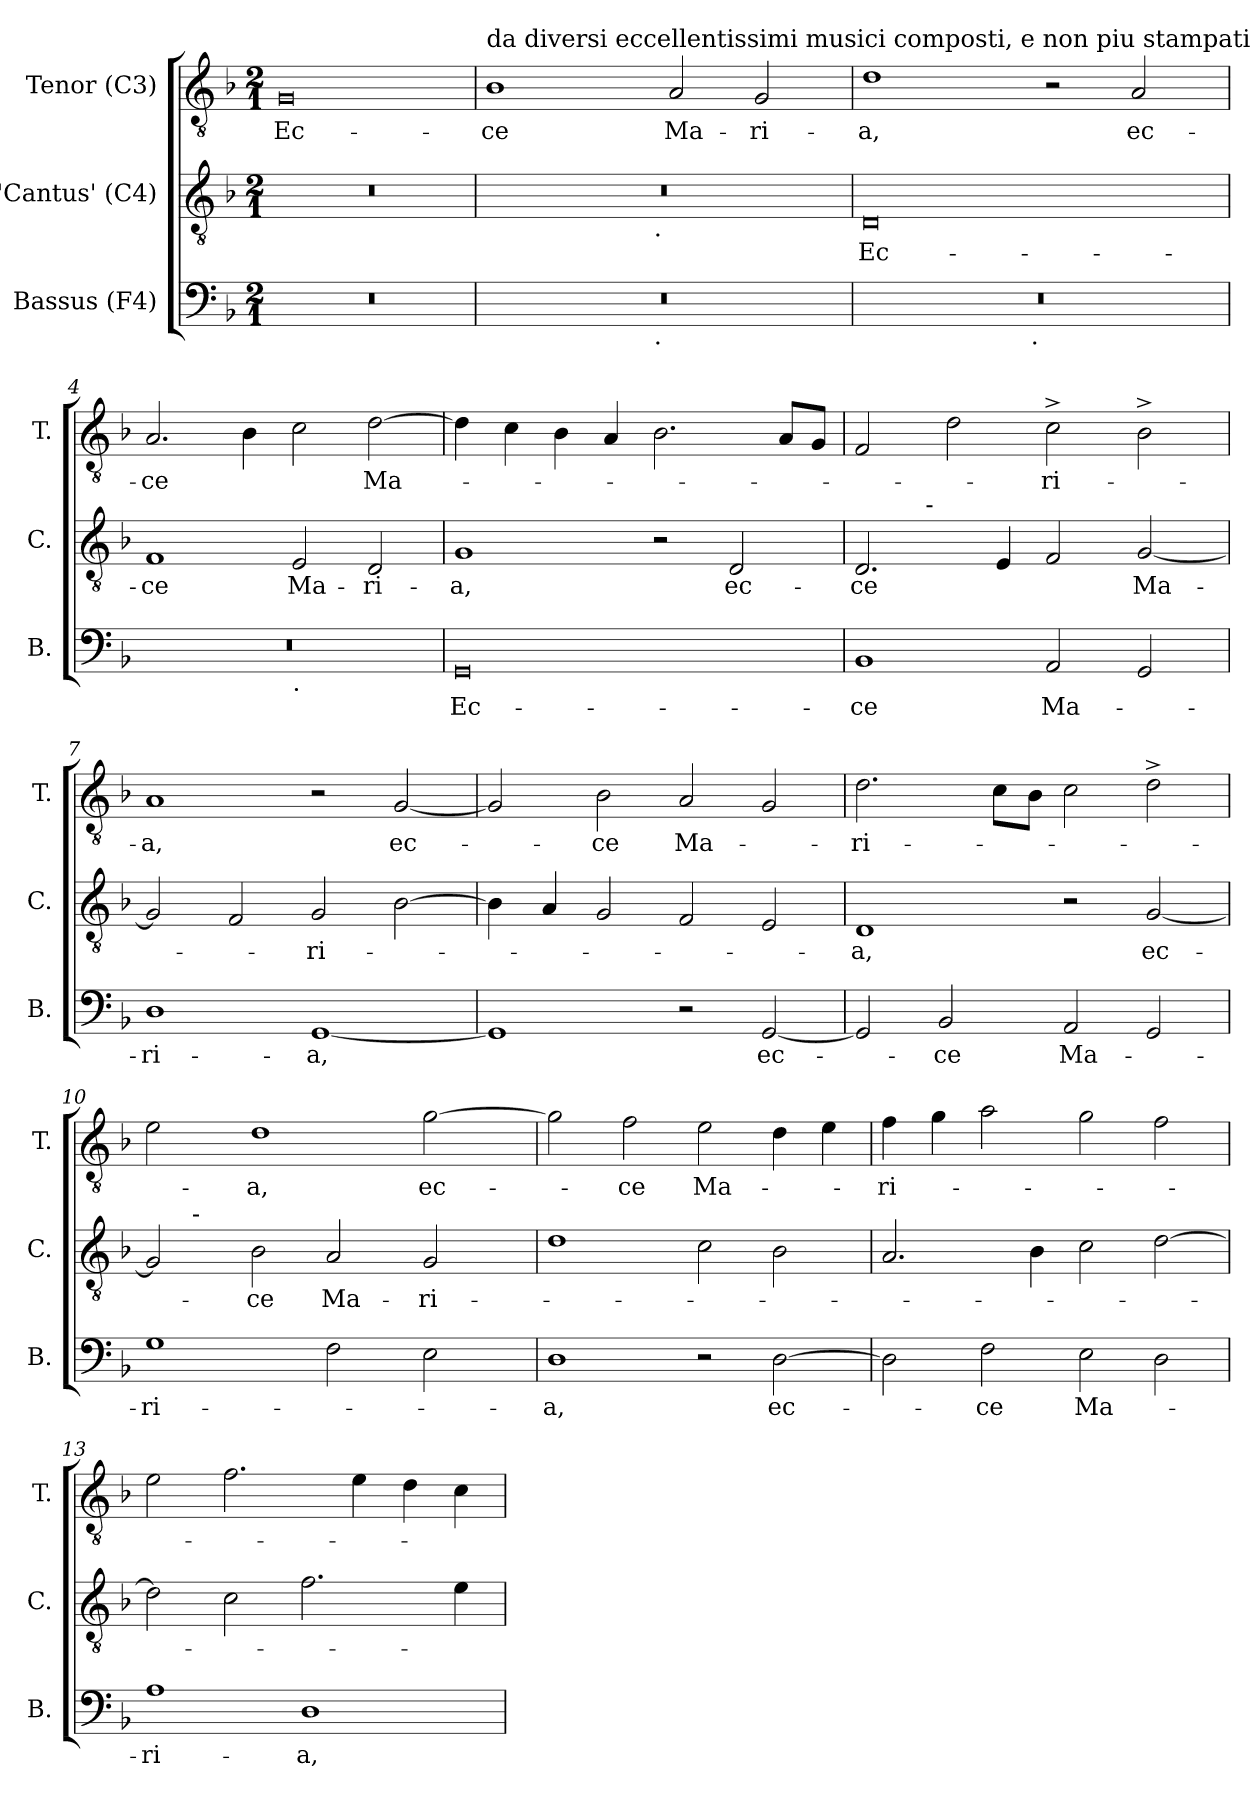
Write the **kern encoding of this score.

**kern	**text	**kern	**text	**kern	**text
*part3	*part3	*part2	*part2	*part1	*part1
*staff3	*staff3	*staff2	*staff2	*staff1	*staff1
*I"Bassus (F4)	*	*I"'Cantus' (C4)	*	*I"Tenor (C3)	*
*I'B.	*	*I'C.	*	*I'T.	*
*clefF4	*	*clefGv2	*	*clefGv2	*
*k[b-]	*	*k[b-]	*	*k[b-]	*
*F:	*	*F:	*	*F:	*
*M2/1	*	*M2/1	*	*M2/1	*
=1	=1	=1	=1	=1	=1
!	!	!	!	!	!LO:LY:b:rj
0r	.	0r	.	0G	Ec-
=2	=2	=2	=2	=2	=2
!	!	!	!	!LO:TX:a:t=da diversi eccellentissimi musici composti, e non piu stampati (1549)	!
!	!	!	!	!	!LO:LY:b
*^	*	*^	*	*	*
0r	2ryy	.	0r	2ryy	.	1B-	-ce
.	4...ryy	.	.	4...ryy	.	.	.
!	!	!	!	!LO:TX:b:t=.	!	!	!
!	!LO:TX:b:t=.	!	!	!	!	!	!
.	1ryy	.	.	1ryy	.	.	.
!	!	!	!	!	!	!	!LO:LY:b
.	.	.	.	.	.	2A/	Ma-
!	!	!	!	!	!	!	!LO:LY:b:rj
.	.	.	.	.	.	2G/	-ri-
.	32ryy	.	.	32ryy	.	.	.
=3	=3	=3	=3	=3	=3	=3	=3
!	!	!	!	!	!LO:LY:b:rj	!	!LO:LY:b
*	*	*	*v	*v	*	*	*
0r	2ryy	.	0D	Ec-	1d	-a,
.	4...ryy	.	.	.	.	.
!	!LO:TX:b:t=.	!	!	!	!	!
.	1ryy	.	.	.	.	.
.	.	.	.	.	2r	.
!	!	!	!	!	!	!LO:LY:b
.	.	.	.	.	2A/	ec-
.	32ryy	.	.	.	.	.
=4	=4	=4	=4	=4	=4	=4
!	!	!	!	!LO:LY:b	!	!LO:LY:b
0r	1ryy	.	1F	-ce	2.A/	-ce
.	.	.	.	.	4B-\	.
!	!LO:TX:b:t=.	!	!	!	!	!
!	!	!	!	!LO:LY:b	!	!
.	1ryy	.	2E/	Ma-	2c\	.
!	!	!	!	!LO:LY:b:rj	!	!LO:LY:b
.	.	.	2D/	-ri-	[>2d\	Ma-
=5	=5	=5	=5	=5	=5	=5
!	!	!LO:LY:b:rj	!	!LO:LY:b	!	!
*v	*v	*	*	*	*	*
0GG	Ec-	1G	-a,	4d\]	.
.	.	.	.	4c\	.
.	.	.	.	4B-\	.
.	.	.	.	4A/	.
.	.	2r	.	2.B-\	.
!	!	!	!LO:LY:b	!	!
.	.	2D/	ec-	.	.
.	.	.	.	8A/L	.
.	.	.	.	8G/J	.
!!LO:LB:g=z
=6	=6	=6	=6	=6	=6
!	!LO:LY:b	!	!LO:LY:b	!	!
*	*	*^	*	*	*
1BB-	-ce	2.D/	4..ryy	-ce	2F/	.
!	!	!	!LO:TX:a:t=-	!	!	!
.	.	.	1ryy	.	.	.
.	.	.	.	.	2d\	.
.	.	4E/	.	.	.	.
!	!LO:LY:b	!	!	!	!	!LO:LY:b
2AA/	Ma-	2F/	.	.	2c^>\	-ri-
.	.	.	2ryy	.	.	.
!	!	!	!	!LO:LY:b	!	!
2GG/	.	[<2G/	.	Ma-	2B-^>\	.
.	.	.	16ryy	.	.	.
=7	=7	=7	=7	=7	=7	=7
!	!LO:LY:b	!	!	!	!	!LO:LY:b
*	*	*v	*v	*	*	*
1D	-ri-	2G/]	.	1A	-a,
.	.	2F/	.	.	.
!	!LO:LY:b	!	!LO:LY:b	!	!
[<1GG	-a,	2G/	-ri-	2r	.
!	!	!	!	!	!LO:LY:b
.	.	[>2B-\	.	[<2G/	ec-
=8	=8	=8	=8	=8	=8
1GG]	.	4B-\]	.	2G/]	.
.	.	4A/	.	.	.
!	!	!	!	!	!LO:LY:b
.	.	2G/	.	2B-\	-ce
!	!	!	!	!	!LO:LY:b
2r	.	2F/	.	2A/	Ma-
!	!LO:LY:b	!	!	!	!
[<2GG/	ec-	2E/	.	2G/	.
=9	=9	=9	=9	=9	=9
!	!	!	!LO:LY:b	!	!LO:LY:b
2GG/]	.	1D	-a,	2.d\	-ri-
!	!LO:LY:b	!	!	!	!
2BB-/	-ce	.	.	.	.
.	.	.	.	8c\L	.
.	.	.	.	8B-\J	.
!	!LO:LY:b	!	!	!	!
2AA/	Ma-	2r	.	2c\	.
!	!	!	!LO:LY:b	!	!
2GG/	.	[<2G/	ec-	2d^>\	.
!!LO:LB:g=z
=10	=10	=10	=10	=10	=10
!	!LO:LY:b:rj	!	!	!	!
*	*	*^	*	*	*
1G	-ri-	2G/]	8ryy	.	2e\	.
.	.	.	32ryy	.	.	.
!	!	!	!LO:TX:a:t=-	!	!	!
.	.	.	1ryy	.	.	.
!	!	!	!	!LO:LY:b	!	!LO:LY:b
.	.	2B-\	.	-ce	1d	-a,
!	!	!	!	!LO:LY:b	!	!
2F\	.	2A/	.	Ma-	.	.
.	.	.	2ryy	.	.	.
!	!	!	!	!LO:LY:b	!	!LO:LY:b
2E\	.	2G/	.	-ri-	[>2g\	ec-
.	.	.	4ryy	.	.	.
.	.	.	16.ryy	.	.	.
=11	=11	=11	=11	=11	=11	=11
!	!LO:LY:b	!	!	!	!	!
*	*	*v	*v	*	*	*
1D	-a,	1d	.	2g\]	.
!	!	!	!	!	!LO:LY:b
.	.	.	.	2f\	-ce
!	!	!	!	!	!LO:LY:b
2r	.	2c\	.	2e\	Ma-
!	!LO:LY:b	!	!	!	!
[>2D\	ec-	2B-\	.	4d\	.
.	.	.	.	4e\	.
=12	=12	=12	=12	=12	=12
!	!	!	!	!	!LO:LY:b
2D\]	.	2.A/	.	4f\	-ri-
.	.	.	.	4g\	.
!	!LO:LY:b	!	!	!	!
2F\	-ce	.	.	2a\	.
.	.	4B-\	.	.	.
!	!LO:LY:b	!	!	!	!
2E\	Ma-	2c\	.	2g\	.
2D\	.	[>2d\	.	2f\	.
=13	=13	=13	=13	=13	=13
!	!LO:LY:b	!	!	!	!
1A	-ri-	2d\]	.	2e\	.
.	.	2c\	.	2.f\	.
!	!LO:LY:b	!	!	!	!
1D	-a,	2.f\	.	.	.
.	.	.	.	4e\	.
.	.	.	.	4d\	.
.	.	4e\	.	4c\	.
=	=	=	=	=	=
*-	*-	*-	*-	*-	*-
